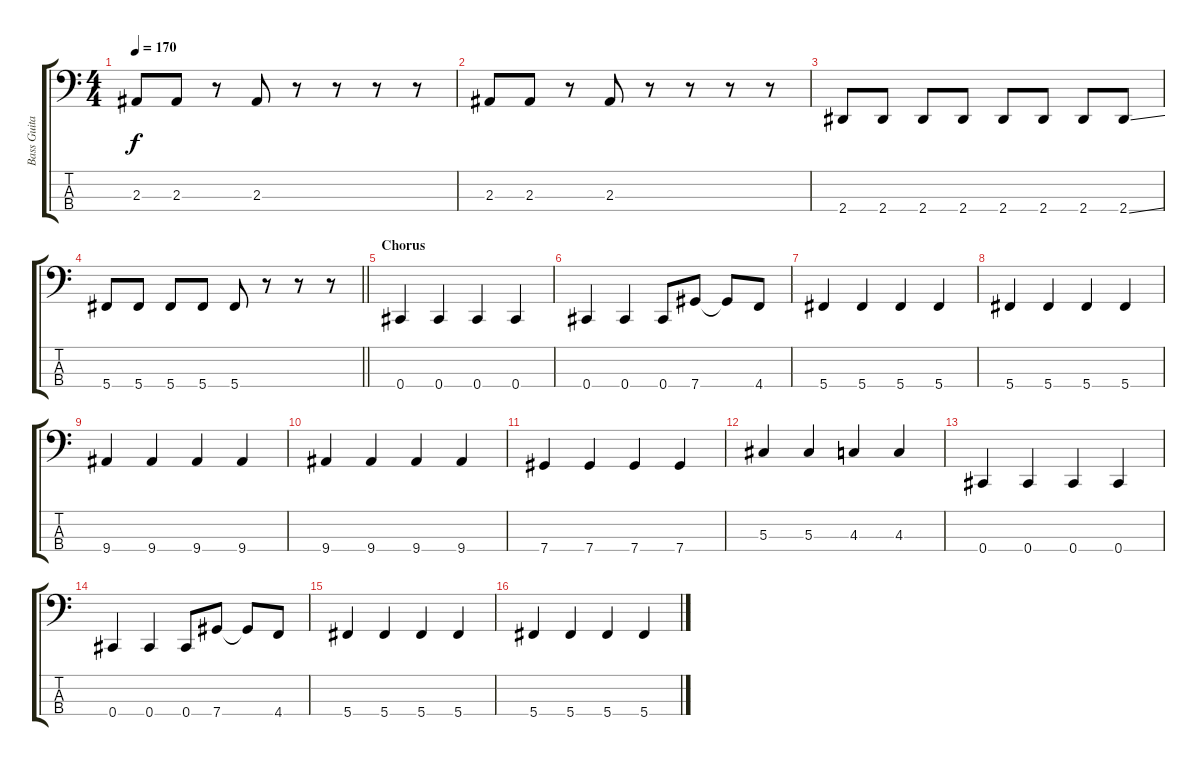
\track ("Bass Guitar" "Bass Guita") {instrument electricbassfinger}
\staff {score tabs}
\tuning (Gb2 Db2 Ab1 Db1) {hide}
\ts (4 4)
\tempo 170
\clef f4
\ks c
2.3.8{dy f} 2.3.8 r.8 2.3.8 r.8 r.8 r.8 r.8 |
2.3.8 2.3.8 r.8 2.3.8 r.8 r.8 r.8 r.8 |
2.4.8 2.4.8 2.4.8 2.4.8 2.4.8 2.4.8 2.4.8 2.4{ss}.8 |
\barLineRight lightlight
5.4.8 5.4.8 5.4.8 5.4.8 5.4.8 r.8 r.8 r.8 |
\section ("" "Chorus")
0.4.4 0.4.4 0.4.4 0.4.4 |
0.4.4 0.4.4 0.4.8 7.4.8 7.4{t}.8 4.4.8 |
5.4.4 5.4.4 5.4.4 5.4.4 |
5.4.4 5.4.4 5.4.4 5.4.4 |
9.4.4 9.4.4 9.4.4 9.4.4 |
9.4.4 9.4.4 9.4.4 9.4.4 |
7.4.4 7.4.4 7.4.4 7.4.4 |
5.3.4 5.3.4 4.3.4 4.3.4 |
0.4.4 0.4.4 0.4.4 0.4.4 |
0.4.4 0.4.4 0.4.8 7.4.8 7.4{t}.8 4.4.8 |
5.4.4 5.4.4 5.4.4 5.4.4 |
5.4.4 5.4.4 5.4.4 5.4.4
